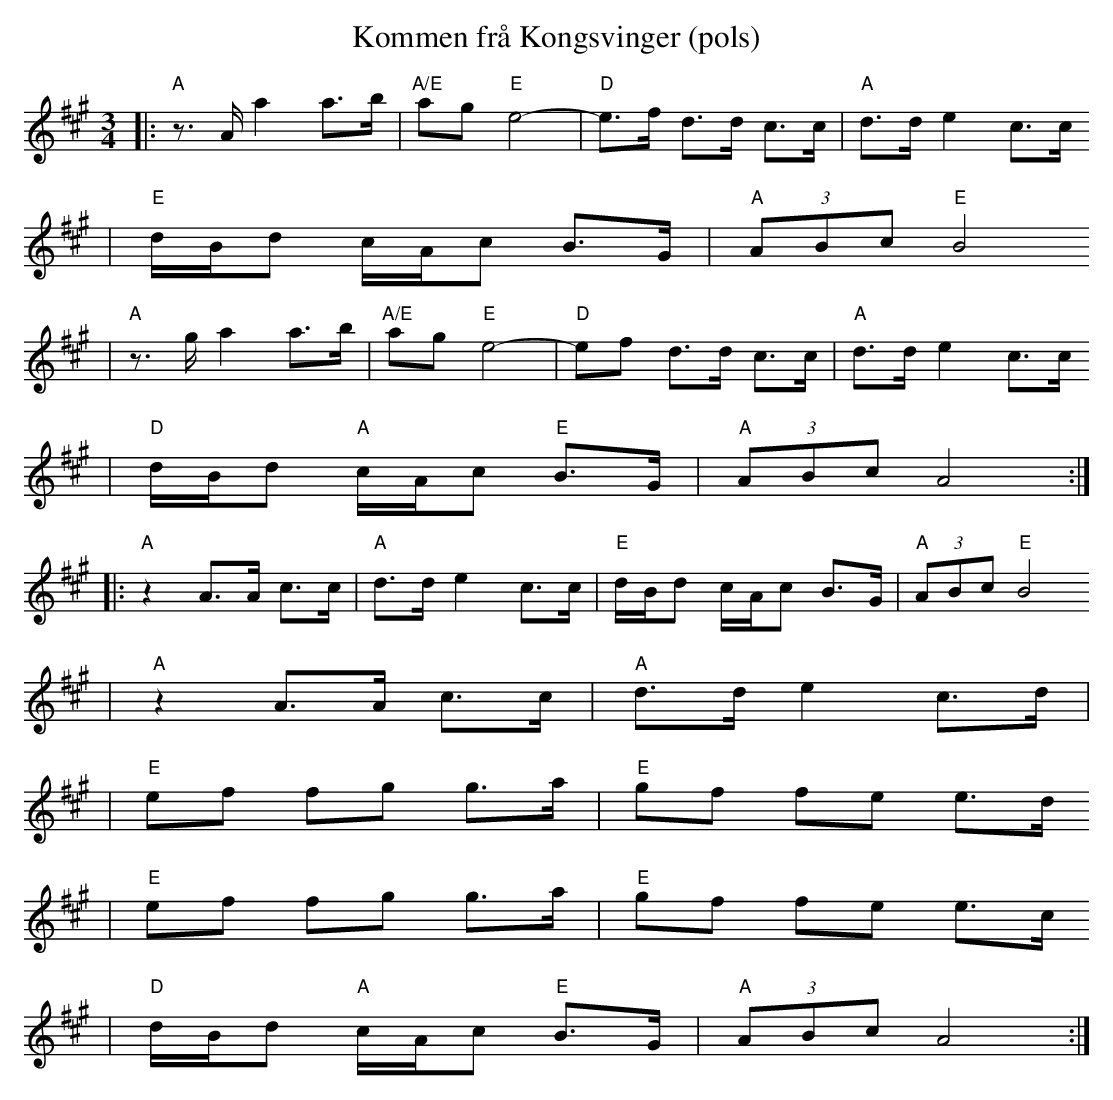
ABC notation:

X:1
T:K\ommen fr\aa Kongsvinger (pols)
M:3/4
L:1/8
K:A
|: "A"z>A a2 a>b | "A/E"ag "E"e4- | "D"e>f d>d c>c | "A"d>d e2 c>c
|  "E"d/B/d c/A/c B>G | "A"(3ABc "E"B4
|  "A"z>g a2 a>b | "A/E"ag "E"e4- | "D"ef d>d c>c | "A"d>d e2 c>c
|  "D"d/B/d "A"c/A/c "E"B>G | "A"(3ABc A4   :|
|: "A"z2 A>A c>c | "A"d>d e2 c>c | "E"d/B/d c/A/c B>G | "A"(3ABc "E"B4
|  "A"z2 A>A c>c | "A"d>d e2 c>d |
|  "E"ef fg g>a | "E"gf fe e>d
|  "E"ef fg g>a | "E"gf fe e>c
|  "D"d/B/d "A"c/A/c "E"B>G | "A"(3ABc A4   :|
